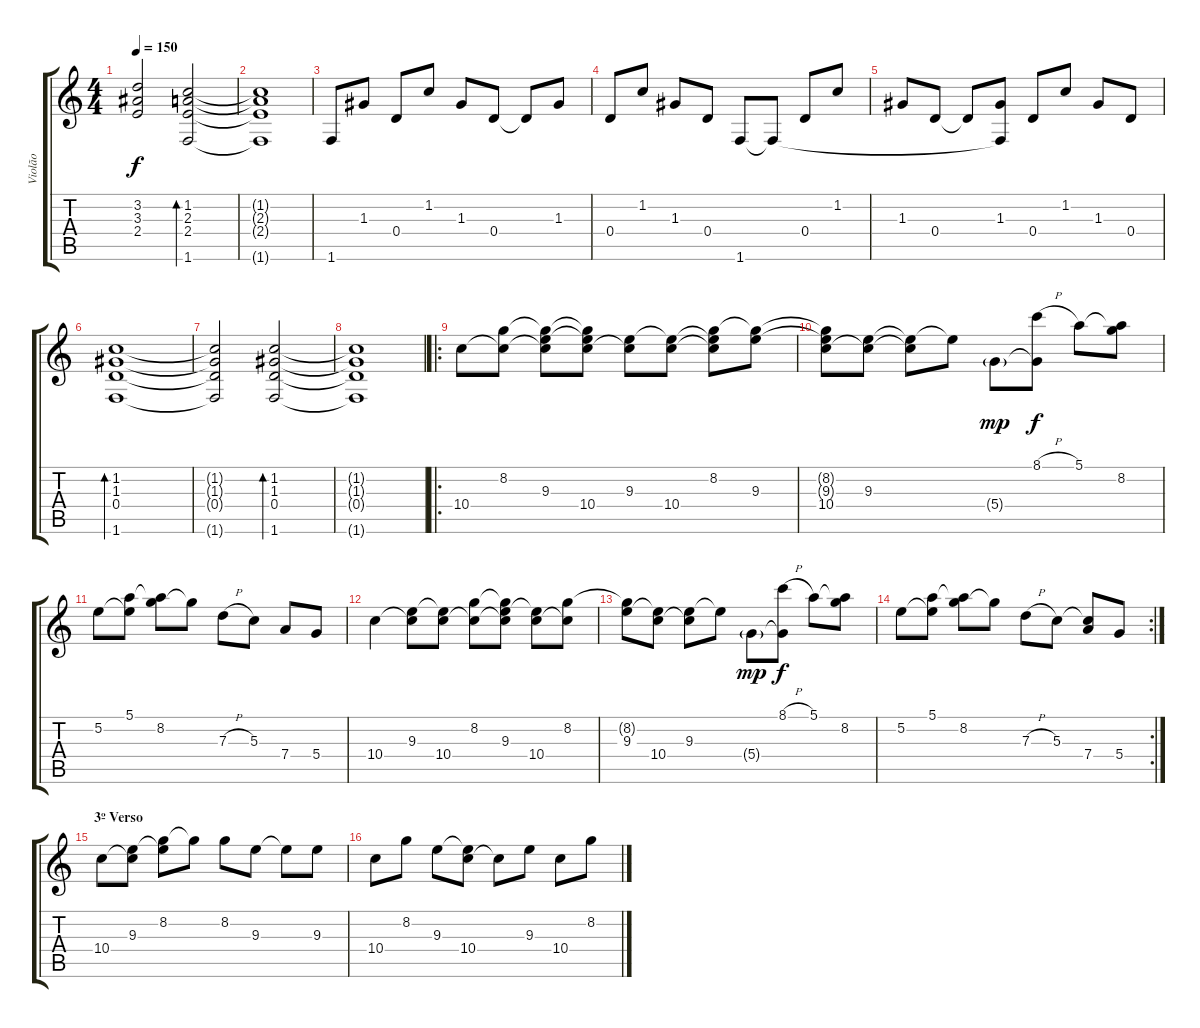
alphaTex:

\track ("Violão" "Violão") {instrument acousticguitarsteel}
\staff {score tabs}
\tuning (E4 B3 G3 D3 A2 E2) {hide}
\ts (4 4)
\tempo 150
\clef g2
\ks c
(3.2{t} 3.3{t} 2.4{t}).2{dy f} (1.2 2.3 2.4 1.6).2{bd 240} |
(1.2{t} 2.3{t} 2.4{t} 1.6{t}).1 |
1.6.8 1.3.8 0.4.8 1.2.8 1.3.8 0.4.8 0.4{t}.8 1.3.8 |
0.4.8 1.2.8 1.3.8 0.4.8 1.6.8 1.6{t}.8 0.4.8 1.2.8 |
1.3.8 0.4.8 0.4{t}.8 (1.3 1.6{t}).8 0.4.8 1.2.8 1.3.8 0.4.8 |
(1.2 1.3 0.4 1.6).1{bd 240} |
(1.2{t} 1.3{t} 0.4{t} 1.6{t}).2 (1.2 1.3 0.4 1.6).2{bd 240} |
(1.2{t} 1.3{t} 0.4{t} 1.6{t}).1 |
\ro
10.4.8 (8.2 10.4{t}).8 (8.2{t} 9.3 10.4{t}).8 (8.2{t} 9.3{t} 10.4).8 (9.3 10.4{t}).8 (9.3{t} 10.4).8 (8.2 9.3{t} 10.4{t}).8 (8.2{t} 9.3).8 |
(8.2{t} 9.3{t} 10.4).8 (9.3 10.4{t}).8 (9.3{t} 10.4{t}).8 9.3{t}.8 5.4{g}.8{dy mp} (8.1{h} 5.4{t}).8{dy f} 5.1.8 (5.1{t} 8.2).8 |
5.2.8 (5.1 5.2{t}).8 (5.1{t} 8.2).8 8.2{t}.8 7.3{h}.8 5.3.8 7.4.8 5.4.8 |
10.4.4 (9.3 10.4{t}).8 (9.3{t} 10.4).8 (8.2 10.4{t}).8 (8.2{t} 9.3 10.4{t}).8 (9.3{t} 10.4).8 (8.2 10.4{t}).8 |
(8.2{t} 9.3).8 (9.3{t} 10.4).8 (9.3 10.4{t}).8 9.3{t}.8 5.4{g}.8{dy mp} (8.1{h} 5.4{t}).8{dy f} 5.1.8 (5.1{t} 8.2).8 |
\rc 2
5.2.8 (5.1 5.2{t}).8 (5.1{t} 8.2).8 8.2{t}.8 7.3{h}.8 5.3.8 (5.3{t} 7.4).8 5.4.8 |
\section ("" "3º Verso")
10.4.8 (9.3 10.4{t}).8 (8.2 9.3{t}).8 8.2{t}.8 8.2.8 9.3.8 9.3{t}.8 9.3.8 |
10.4.8 8.2.8 9.3.8 (9.3{t} 10.4).8 10.4{t}.8 9.3.8 10.4.8 8.2.8
